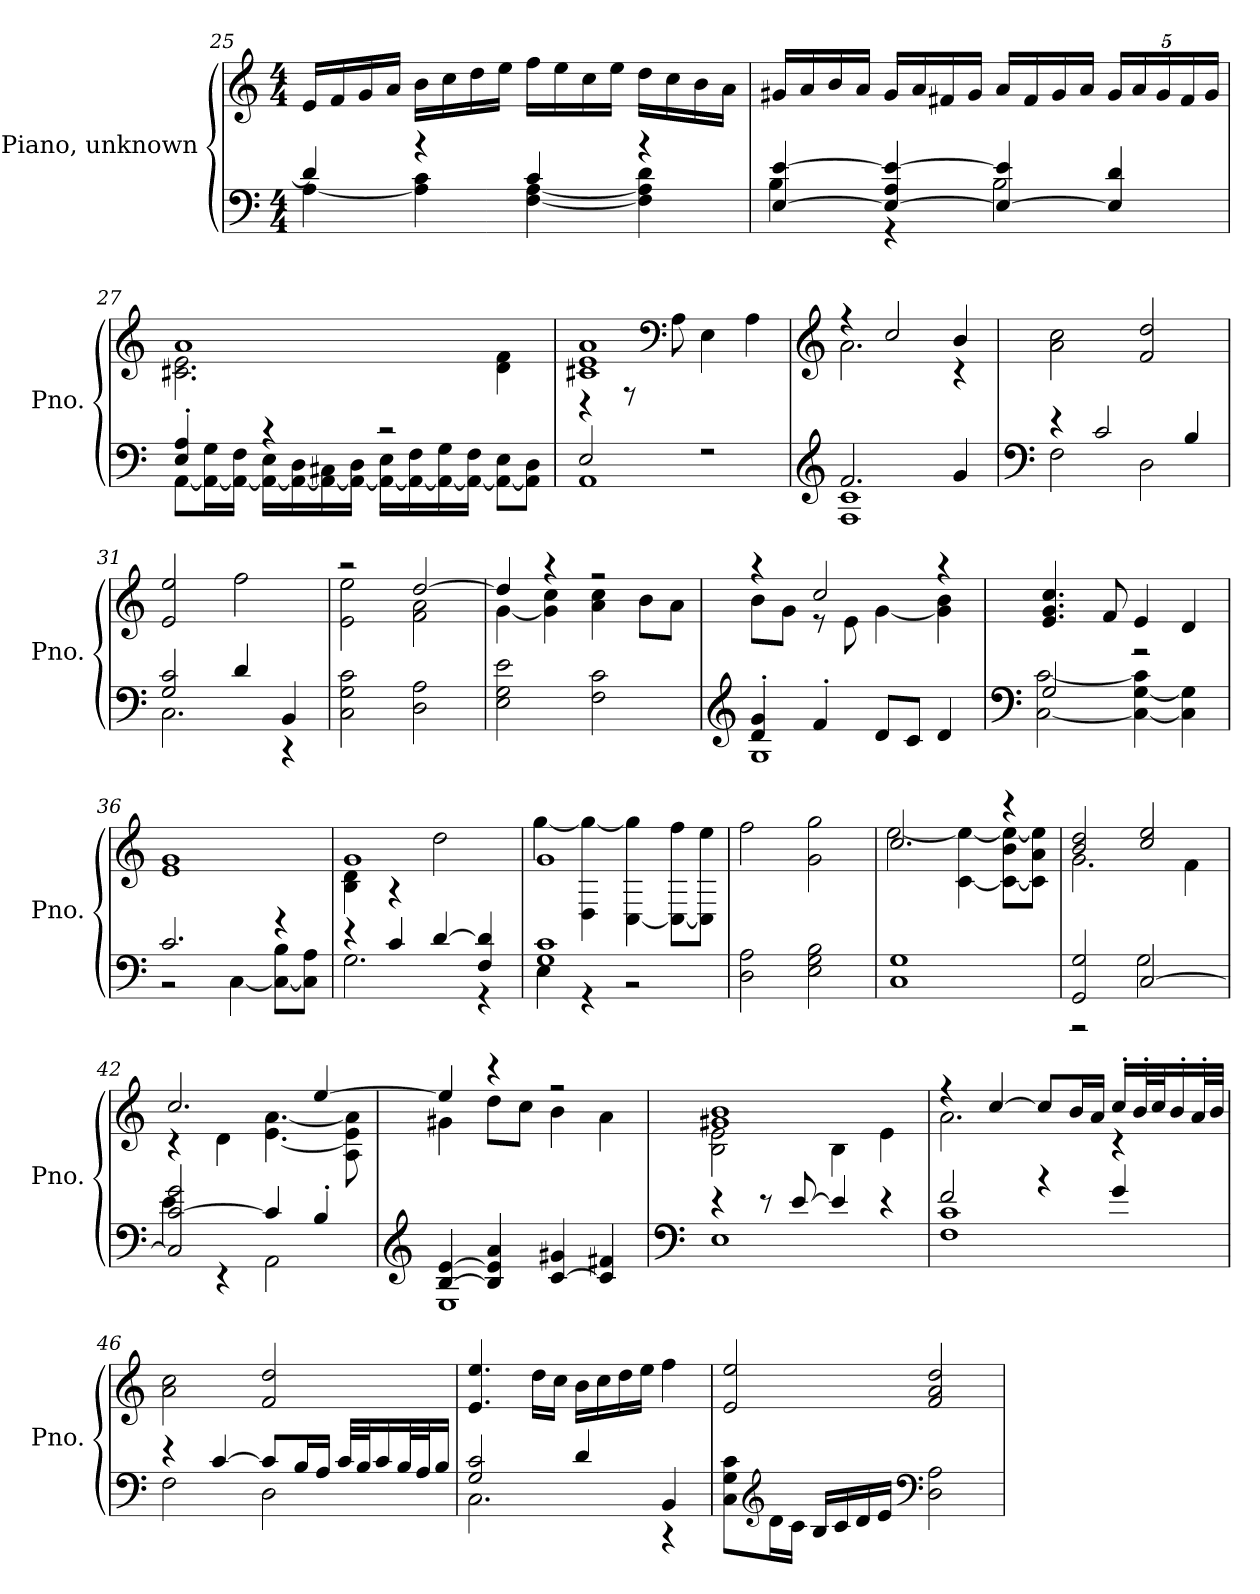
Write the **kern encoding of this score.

**kern	**kern
*part1	*part1
*staff2	*staff1
*I"Piano, unknown	*
*I'Pno.	*
*clefF4	*clefG2
*k[]	*k[]
*M4/4	*M4/4
=25	=25
*^	*
4d/]	[4A\	16e/LL
.	.	16f/
.	.	16g/
.	.	16a/JJ
4r	4A\] 4c\	16b\LL
.	.	16cc\
.	.	16dd\
.	.	16ee\JJ
4c/	[4F\ [4A\	16ff\LL
.	.	16ee\
.	.	16cc\
.	.	16ee\JJ
4r	4F\] 4A\] 4d\	16dd\LL
.	.	16cc\
.	.	16b\
.	.	16a\JJ
!!LO:PB:g=z
=26	=26	=26
[4E/ [4e/	4B\	16g#X/LL
.	.	16a/
.	.	16b/
.	.	16a/JJ
4E/_ 4A/ 4e/_	4r	16g#/LL
.	.	16a/
.	.	16f#X/
.	.	16g#/JJ
4E/_ 4e/]	2B\	16a/LL
.	.	16f#/
.	.	16g#/
.	.	16a/JJ
*	*	*Xbrackettup
4E/] 4d/	.	20g#/LL
.	.	20a/
.	.	20g#/
.	.	20f#/
.	.	20g#/JJ
=27	=27	=27
*	*	*^
4E/' 4A/'	[8AA\L	1a	2.c#X\ 2.e\
.	16AA\_ 16G\L	.	.
.	16AA\_ 16F\JJ	.	.
4r	16AA\_ 16E\LL	.	.
.	16AA\_ 16D\	.	.
.	16AA\_ 16C#X\	.	.
.	16AA\_ 16D\JJ	.	.
2r	16AA\_ 16E\LL	.	.
.	16AA\_ 16F\	.	.
.	16AA\_ 16G\	.	.
.	16AA\_ 16F\JJ	.	.
.	8AA\_ 8E\L	.	4d\ 4f\
.	8AA\] 8D\J	.	.
!!LO:LB:g=z	!!
=28	=28	=28	=28
2E/	1AA	1c#X 1e 1a	4r
.	.	.	8r
*	*	*clefF4	*
.	.	.	8A\
2r	.	.	4E\
.	.	.	4A\
=29	=29	=29	=29
*clefG2	*	*clefG2	*
2.f/	1F 1c	4r	2.a\
.	.	2cc/	.
4g/	.	4b/	4r
*	*	*v	*v
=30	=30	=30
*clefF4	*	*
4r	2F\	2a\ 2cc\
2c/	.	.
.	2D\	2f/ 2dd/
4B/	.	.
=31	=31	=31
2G/ 2c/	2.C\	2e/ 2ee/
4d/	.	2ff\
4BB/	4r	.
*v	*v	*
=32	=32
*	*^
2C\ 2G\ 2c\	2r	2e\ 2ee\
2D\ 2A\	[2dd/	2f\ 2a\
=33	=33	=33
2E\ 2G\ 2e\	4dd/]	[4g\
.	4r	4g\] 4cc\
2F\ 2c\	2r	4a\ 4cc\
.	.	8b\L
.	.	8a\J
=34	=34	=34
*clefG2	*	*
*^	*	*
4d/' 4g/'	1G	4r	8b\L
.	.	.	8g\J
4f'/	.	2cc/	8r
.	.	.	8e\
8d/L	.	.	[4g\
8c/J	.	.	.
4d/	.	4r	4g\] 4b\
*	*	*v	*v
!!LO:LB:g=z
=35	=35	=35
*clefF4	*	*
2G/	[2C\ [2c\	4.e/ 4.g/ 4.cc/
.	.	8f/
2r	4C\_ [4G\ 4c\]	4e/
.	4C\] 4G\]	4d/
=36	=36	=36
2.c/	2r	1e 1g
.	[4C\	.
4r	8C\_ 8B\L	.
.	8C\] 8A\J	.
=37	=37	=37
*	*	*^
4r	2.G\	1g	4B\ 4d\
4c/	.	.	4r
[4d/	.	.	2dd\
4F/ 4d/]	4r	.	.
=38	=38	=38	=38
1G 1c	4E\	1g	[4gg\
.	4r	.	4D\ 4gg\_
.	2r	.	[4C\ 4gg\]
.	.	.	8C\_ 8ff\L
.	.	.	8C\] 8ee\J
*v	*v	*	*
*	*v	*v
=39	=39
2D\ 2A\	2ff\
2E\ 2G\ 2B\	2g\ 2gg\
=40	=40
*	*^
1C 1G	2.cc/	[2ee\
.	.	[4c\ 4ee\_
.	4r	8c\_ 8b\ 8ee\_L
.	.	8c\] 8a\ 8ee\]J
=41	=41	=41
*^	*	*
2GG/ 2G/	2r	2b/ 2dd/	2.g\
[2C/	2G\	2cc/ 2ee/	.
.	.	.	4f\
!!LO:LB:g=z	!!
=42	=42	=42	=42
2C/] [2c/ 2g/	4e\	2.cc/	4r
.	4r	.	4d\
4c/]	2AA\	.	[4.e\ [4.a\
4B'/	.	[4ee/	.
.	.	.	8A\ 8e\] 8a\]
=43	=43	=43	=43
*clefG2	*	*	*
[4B/ [4e/	1E	4ee/]	4g#X\
4B/] 4e/] 4a/	.	4r	8dd\L
.	.	.	8cc\J
[4c/ 4g#X/	.	2r	4b\
4c/] 4f#X/	.	.	4a\
=44	=44	=44	=44
*clefF4	*	*	*
4r	1E	1g#X 1b	2B\ 2e\
8r	.	.	.
[8e/	.	.	.
4e/]	.	.	4B\
4r	.	.	4e\
=45	=45	=45	=45
2f/	1F 1c	4r	2.a\
.	.	[4cc/	.
4r	.	8cc/L]	.
.	.	16b/L	.
.	.	16a/JJ	.
4g/	.	16cc'/LL	4r
.	.	32b'/L	.
.	.	32cc/J	.
.	.	16b'/	.
.	.	32a'/L	.
.	.	32b/JJJ	.
*	*	*v	*v
!!LO:LB:g=z
=46	=46	=46
4r	2F\	2a\ 2cc\
[4c/	.	.
8c/L]	2D\	2f/ 2dd/
16B/L	.	.
16A/JJ	.	.
32c/LLL	.	.
32B/J	.	.
16c/	.	.
32B/L	.	.
32A/J	.	.
16B/JJ	.	.
=47	=47	=47
2G/ 2c/	2.C\	4.e/ 4.ee/
.	.	16dd\LL
.	.	16cc\JJ
4d/	.	16b\LL
.	.	16cc\
.	.	16dd\
.	.	16ee\JJ
4BB/	4r	4ff\
*v	*v	*
=48	=48
8C\ 8G\ 8c\L	2e/ 2ee/
*clefG2	*
16d\L	.
16c\JJ	.
16B/LL	.
16c/	.
16d/	.
16e/JJ	.
*clefF4	*
2D\ 2A\	2f/ 2a/ 2dd/
=	=
*-	*-
